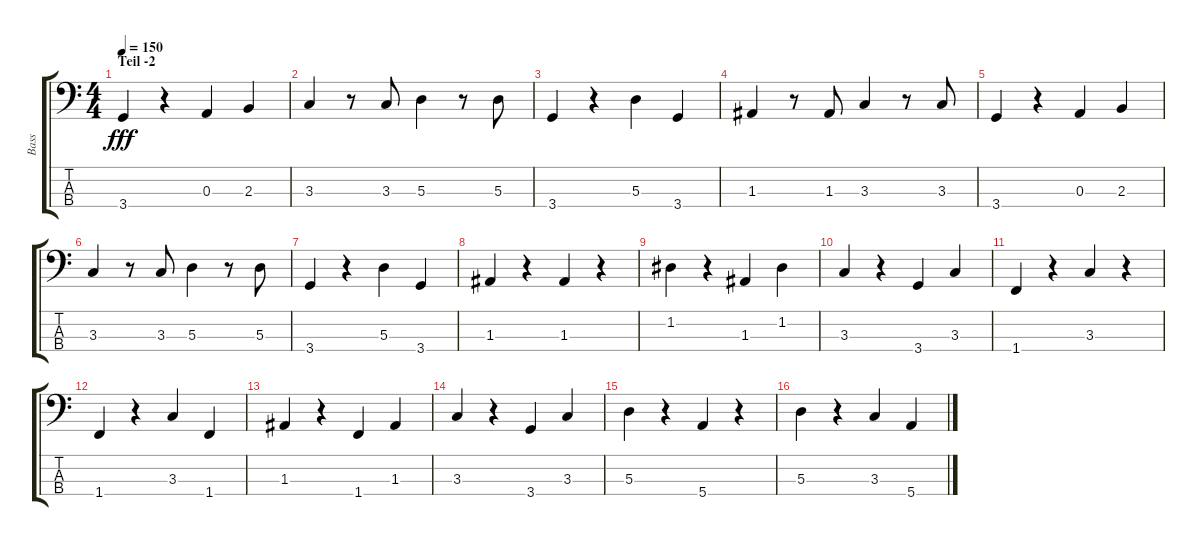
\track ("Bass" "Bass") {instrument electricguitarmuted}
\staff {score tabs}
\tuning (G2 D2 A1 E1) {hide}
\ts (4 4)
\section ("" "Teil -2")
\tempo 150
\clef f4
\ks c
3.4.4{dy fff instrument electricguitarmuted} r.4 0.3.4 2.3.4 |
3.3.4 r.8 3.3.8 5.3.4 r.8 5.3.8 |
3.4.4 r.4 5.3.4 3.4.4 |
1.3.4 r.8 1.3.8 3.3.4 r.8 3.3.8 |
3.4.4 r.4 0.3.4 2.3.4 |
3.3.4 r.8 3.3.8 5.3.4 r.8 5.3.8 |
3.4.4 r.4 5.3.4 3.4.4 |
1.3.4 r.4 1.3.4 r.4 |
1.2.4 r.4 1.3.4 1.2.4 |
3.3.4 r.4 3.4.4 3.3.4 |
1.4.4 r.4 3.3.4 r.4 |
1.4.4 r.4 3.3.4 1.4.4 |
1.3.4 r.4 1.4.4 1.3.4 |
3.3.4 r.4 3.4.4 3.3.4 |
5.3.4 r.4 5.4.4 r.4 |
5.3.4 r.4 3.3.4 5.4.4
